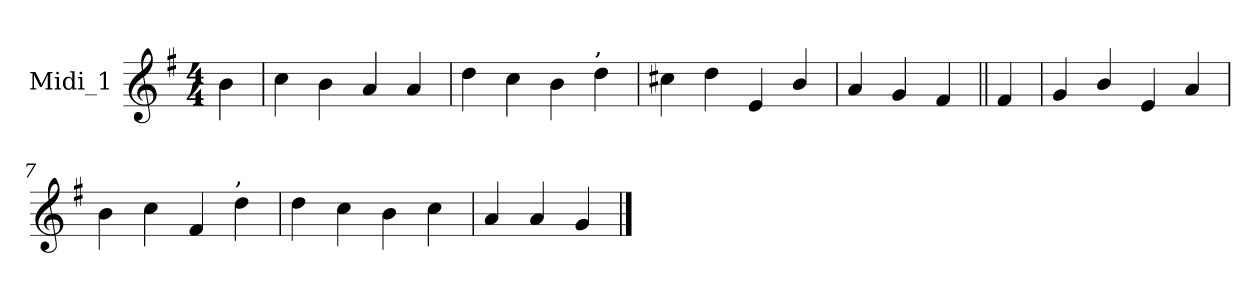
**kern
*part1
*staff1
*I"Midi_1
*clefG2
*k[f#]
*G:
*M4/4
=
4b
=1
4cc
4b
4a
4a
=2
4dd
4cc
4b
!LO:TX:a:t=,
4dd
=3
4cc#X
4dd
4e
4b/
=4
4a
4g
4f#
!!LO:LB:g=z
=5||
4f#
=6
4g
4b/
4e
4a
=7
4b
4cc
4f#
!LO:TX:a:t=,
4dd
=8
4dd
4cc
4b
4cc
=9
4a
4a
4g
==
*-
